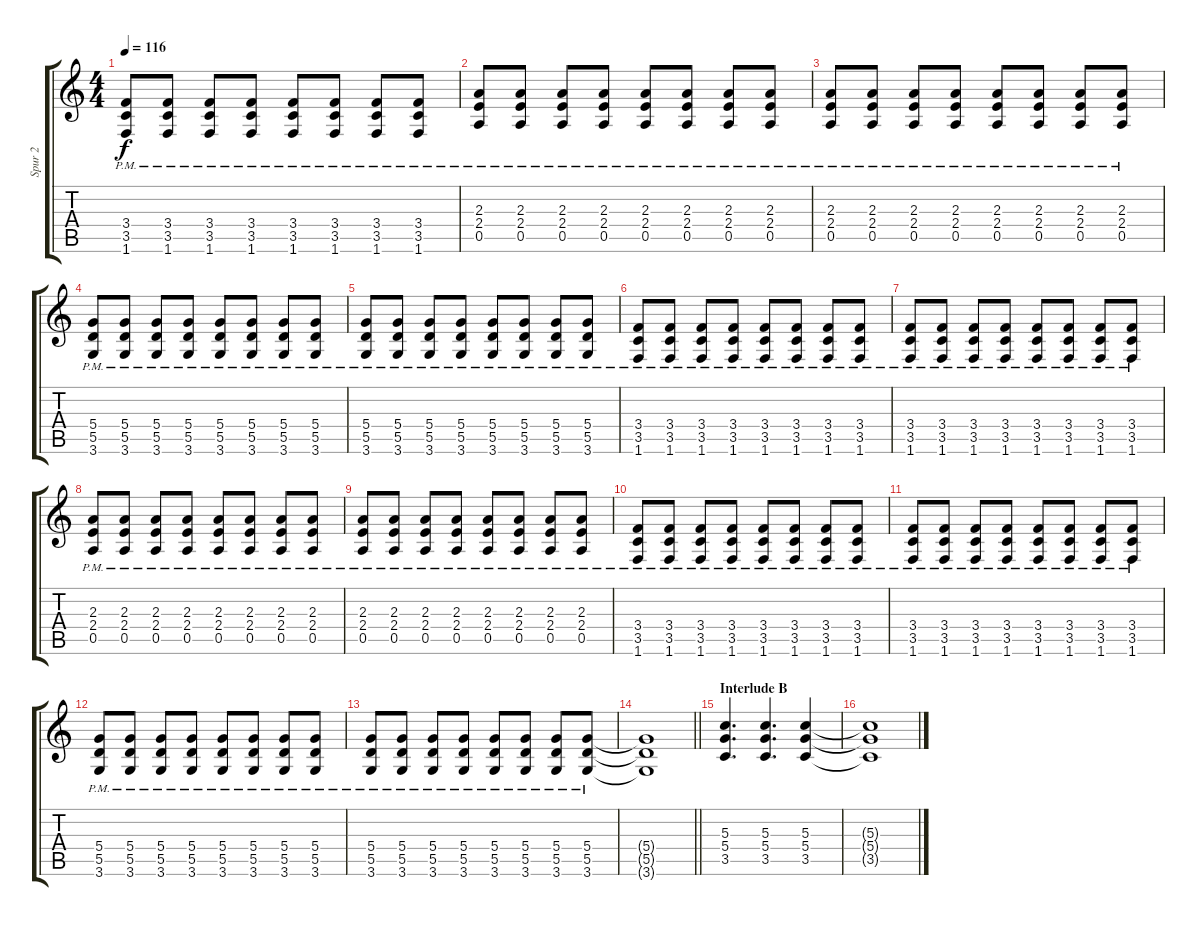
\track ("Spur 2" "Spur 2") {instrument electricguitarclean}
\staff {score tabs}
\tuning (E4 B3 G3 D3 A2 E2) {hide}
\ts (4 4)
\tempo 116
\clef g2
\ks c
(3.4{pm} 3.5{pm} 1.6{pm}).8{dy f} (3.4{pm} 3.5{pm} 1.6{pm}).8 (3.4{pm} 3.5{pm} 1.6{pm}).8 (3.4{pm} 3.5{pm} 1.6{pm}).8 (3.4{pm} 3.5{pm} 1.6{pm}).8 (3.4{pm} 3.5{pm} 1.6{pm}).8 (3.4{pm} 3.5{pm} 1.6{pm}).8 (3.4{pm} 3.5{pm} 1.6{pm}).8 |
(2.3{pm} 2.4{pm} 0.5{pm}).8 (2.3{pm} 2.4{pm} 0.5{pm}).8 (2.3{pm} 2.4{pm} 0.5{pm}).8 (2.3{pm} 2.4{pm} 0.5{pm}).8 (2.3{pm} 2.4{pm} 0.5{pm}).8 (2.3{pm} 2.4{pm} 0.5{pm}).8 (2.3{pm} 2.4{pm} 0.5{pm}).8 (2.3{pm} 2.4{pm} 0.5{pm}).8 |
(2.3{pm} 2.4{pm} 0.5{pm}).8 (2.3{pm} 2.4{pm} 0.5{pm}).8 (2.3{pm} 2.4{pm} 0.5{pm}).8 (2.3{pm} 2.4{pm} 0.5{pm}).8 (2.3{pm} 2.4{pm} 0.5{pm}).8 (2.3{pm} 2.4{pm} 0.5{pm}).8 (2.3{pm} 2.4{pm} 0.5{pm}).8 (2.3{pm} 2.4{pm} 0.5{pm}).8 |
(5.4{pm} 5.5{pm} 3.6{pm}).8 (5.4{pm} 5.5{pm} 3.6{pm}).8 (5.4{pm} 5.5{pm} 3.6{pm}).8 (5.4{pm} 5.5{pm} 3.6{pm}).8 (5.4{pm} 5.5{pm} 3.6{pm}).8 (5.4{pm} 5.5{pm} 3.6{pm}).8 (5.4{pm} 5.5{pm} 3.6{pm}).8 (5.4{pm} 5.5{pm} 3.6{pm}).8 |
(5.4{pm} 5.5{pm} 3.6{pm}).8 (5.4{pm} 5.5{pm} 3.6{pm}).8 (5.4{pm} 5.5{pm} 3.6{pm}).8 (5.4{pm} 5.5{pm} 3.6{pm}).8 (5.4{pm} 5.5{pm} 3.6{pm}).8 (5.4{pm} 5.5{pm} 3.6{pm}).8 (5.4{pm} 5.5{pm} 3.6{pm}).8 (5.4{pm} 5.5{pm} 3.6{pm}).8 |
(3.4{pm} 3.5{pm} 1.6{pm}).8 (3.4{pm} 3.5{pm} 1.6{pm}).8 (3.4{pm} 3.5{pm} 1.6{pm}).8 (3.4{pm} 3.5{pm} 1.6{pm}).8 (3.4{pm} 3.5{pm} 1.6{pm}).8 (3.4{pm} 3.5{pm} 1.6{pm}).8 (3.4{pm} 3.5{pm} 1.6{pm}).8 (3.4{pm} 3.5{pm} 1.6{pm}).8 |
(3.4{pm} 3.5{pm} 1.6{pm}).8 (3.4{pm} 3.5{pm} 1.6{pm}).8 (3.4{pm} 3.5{pm} 1.6{pm}).8 (3.4{pm} 3.5{pm} 1.6{pm}).8 (3.4{pm} 3.5{pm} 1.6{pm}).8 (3.4{pm} 3.5{pm} 1.6{pm}).8 (3.4{pm} 3.5{pm} 1.6{pm}).8 (3.4{pm} 3.5{pm} 1.6{pm}).8 |
(2.3{pm} 2.4{pm} 0.5{pm}).8 (2.3{pm} 2.4{pm} 0.5{pm}).8 (2.3{pm} 2.4{pm} 0.5{pm}).8 (2.3{pm} 2.4{pm} 0.5{pm}).8 (2.3{pm} 2.4{pm} 0.5{pm}).8 (2.3{pm} 2.4{pm} 0.5{pm}).8 (2.3{pm} 2.4{pm} 0.5{pm}).8 (2.3{pm} 2.4{pm} 0.5{pm}).8 |
(2.3{pm} 2.4{pm} 0.5{pm}).8 (2.3{pm} 2.4{pm} 0.5{pm}).8 (2.3{pm} 2.4{pm} 0.5{pm}).8 (2.3{pm} 2.4{pm} 0.5{pm}).8 (2.3{pm} 2.4{pm} 0.5{pm}).8 (2.3{pm} 2.4{pm} 0.5{pm}).8 (2.3{pm} 2.4{pm} 0.5{pm}).8 (2.3{pm} 2.4{pm} 0.5{pm}).8 |
(3.4{pm} 3.5{pm} 1.6{pm}).8 (3.4{pm} 3.5{pm} 1.6{pm}).8 (3.4{pm} 3.5{pm} 1.6{pm}).8 (3.4{pm} 3.5{pm} 1.6{pm}).8 (3.4{pm} 3.5{pm} 1.6{pm}).8 (3.4{pm} 3.5{pm} 1.6{pm}).8 (3.4{pm} 3.5{pm} 1.6{pm}).8 (3.4{pm} 3.5{pm} 1.6{pm}).8 |
(3.4{pm} 3.5{pm} 1.6{pm}).8 (3.4{pm} 3.5{pm} 1.6{pm}).8 (3.4{pm} 3.5{pm} 1.6{pm}).8 (3.4{pm} 3.5{pm} 1.6{pm}).8 (3.4{pm} 3.5{pm} 1.6{pm}).8 (3.4{pm} 3.5{pm} 1.6{pm}).8 (3.4{pm} 3.5{pm} 1.6{pm}).8 (3.4{pm} 3.5{pm} 1.6{pm}).8 |
(5.4{pm} 5.5{pm} 3.6{pm}).8 (5.4{pm} 5.5{pm} 3.6{pm}).8 (5.4{pm} 5.5{pm} 3.6{pm}).8 (5.4{pm} 5.5{pm} 3.6{pm}).8 (5.4{pm} 5.5{pm} 3.6{pm}).8 (5.4{pm} 5.5{pm} 3.6{pm}).8 (5.4{pm} 5.5{pm} 3.6{pm}).8 (5.4{pm} 5.5{pm} 3.6{pm}).8 |
(5.4{pm} 5.5{pm} 3.6{pm}).8 (5.4{pm} 5.5{pm} 3.6{pm}).8 (5.4{pm} 5.5{pm} 3.6{pm}).8 (5.4{pm} 5.5{pm} 3.6{pm}).8 (5.4{pm} 5.5{pm} 3.6{pm}).8 (5.4{pm} 5.5{pm} 3.6{pm}).8 (5.4{pm} 5.5{pm} 3.6{pm}).8 (5.4{pm} 5.5{pm} 3.6{pm}).8 |
\barLineRight lightlight
(5.4{t} 5.5{t} 3.6{t}).1 |
\section ("" "Interlude B")
(5.3 5.4 3.5).4{d volume 8} (5.3 5.4 3.5).4{d} (5.3 5.4 3.5).4 |
(5.3{t} 5.4{t} 3.5{t}).1
